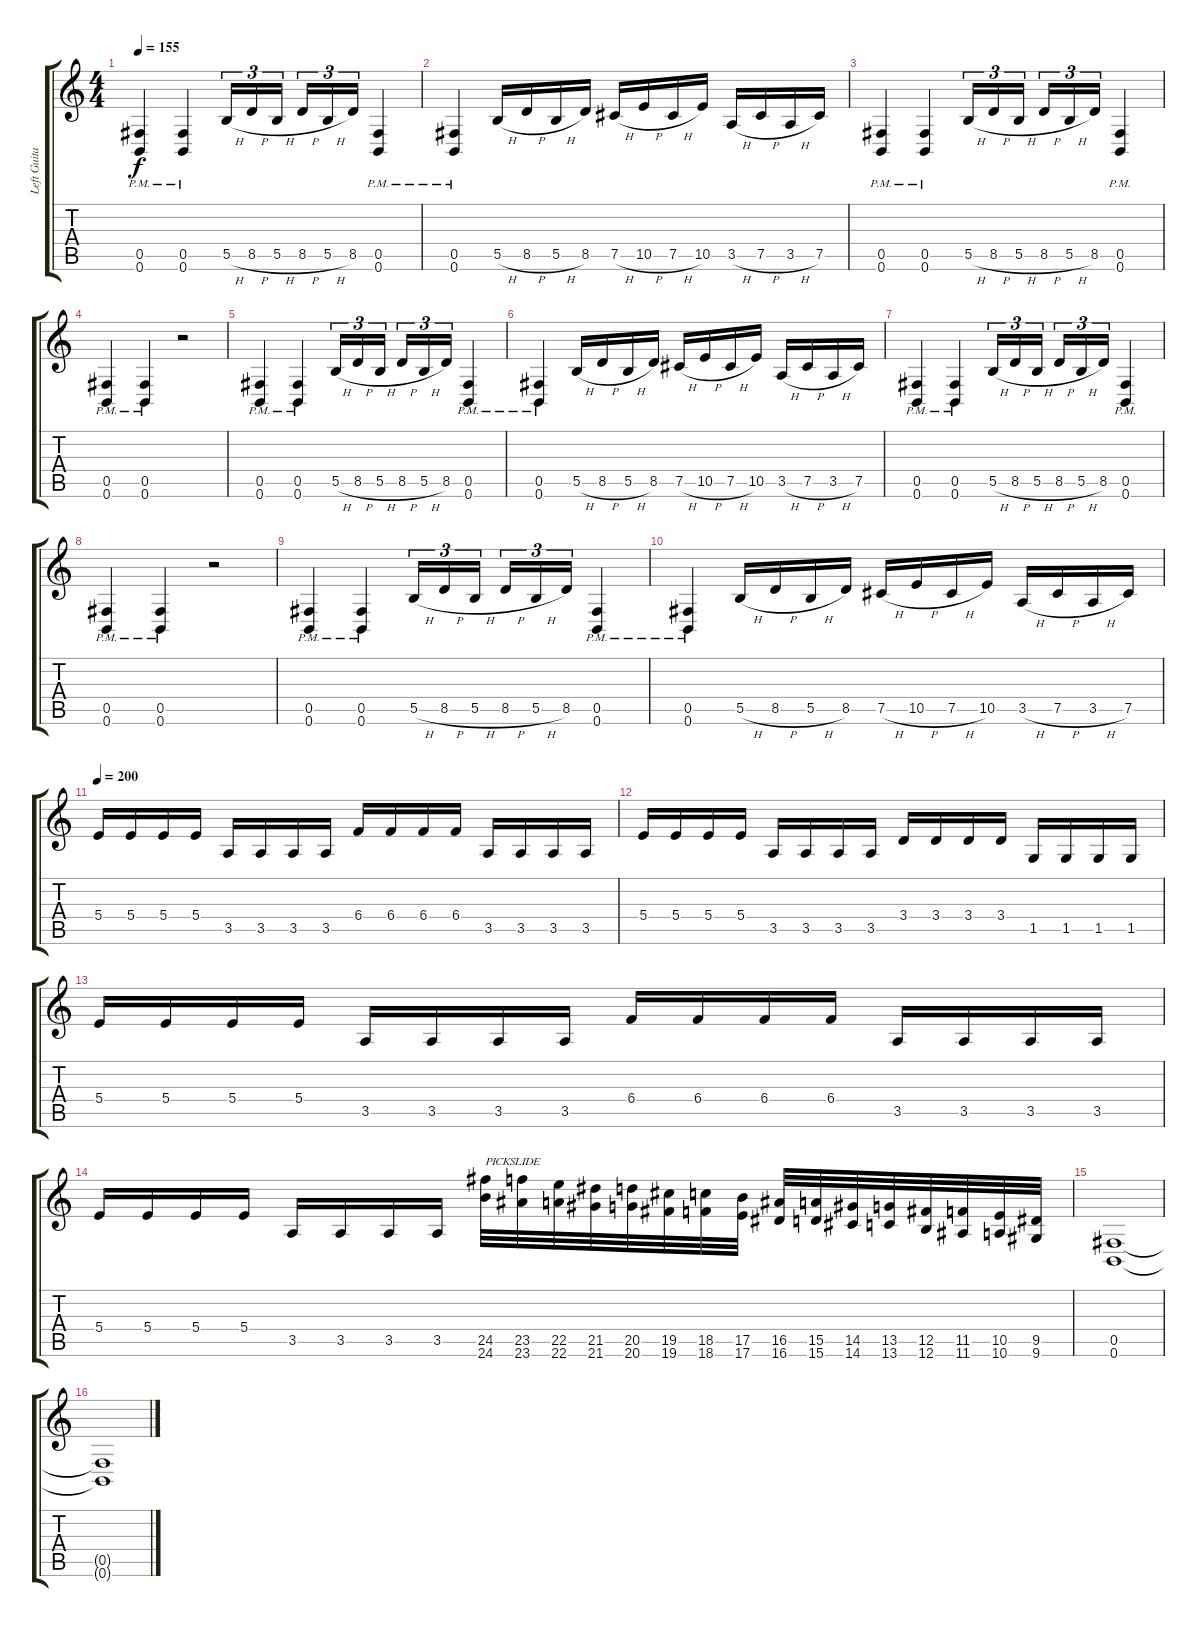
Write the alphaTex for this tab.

\track ("Left Guitar" "Left Guita") {instrument distortionguitar}
\staff {score tabs}
\tuning (Db4 Ab3 E3 B2 Gb2 B1) {hide}
\ts (4 4)
\tempo 155
\clef g2
\ks c
(0.5{pm} 0.6{pm}).4{dy f} (0.5{pm} 0.6{pm}).4 5.5{h}.16{tu (3 2)} 8.5{h}.16{tu (3 2)} 5.5{h}.16{tu (3 2) beam splitsecondary} 8.5{h}.16{tu (3 2)} 5.5{h}.16{tu (3 2)} 8.5.16{tu (3 2)} (0.5{pm} 0.6{pm}).4 |
(0.5{pm} 0.6{pm}).4 5.5{h}.16 8.5{h}.16 5.5{h}.16 8.5.16 7.5{h}.16 10.5{h}.16 7.5{h}.16 10.5.16 3.5{h}.16 7.5{h}.16 3.5{h}.16 7.5.16 |
(0.5{pm} 0.6{pm}).4 (0.5{pm} 0.6{pm}).4 5.5{h}.16{tu (3 2)} 8.5{h}.16{tu (3 2)} 5.5{h}.16{tu (3 2) beam splitsecondary} 8.5{h}.16{tu (3 2)} 5.5{h}.16{tu (3 2)} 8.5.16{tu (3 2)} (0.5{pm} 0.6{pm}).4 |
(0.5{pm} 0.6{pm}).4 (0.5{pm} 0.6{pm}).4 r.2 |
(0.5{pm} 0.6{pm}).4 (0.5{pm} 0.6{pm}).4 5.5{h}.16{tu (3 2)} 8.5{h}.16{tu (3 2)} 5.5{h}.16{tu (3 2) beam splitsecondary} 8.5{h}.16{tu (3 2)} 5.5{h}.16{tu (3 2)} 8.5.16{tu (3 2)} (0.5{pm} 0.6{pm}).4 |
(0.5{pm} 0.6{pm}).4 5.5{h}.16 8.5{h}.16 5.5{h}.16 8.5.16 7.5{h}.16 10.5{h}.16 7.5{h}.16 10.5.16 3.5{h}.16 7.5{h}.16 3.5{h}.16 7.5.16 |
(0.5{pm} 0.6{pm}).4 (0.5{pm} 0.6{pm}).4 5.5{h}.16{tu (3 2)} 8.5{h}.16{tu (3 2)} 5.5{h}.16{tu (3 2) beam splitsecondary} 8.5{h}.16{tu (3 2)} 5.5{h}.16{tu (3 2)} 8.5.16{tu (3 2)} (0.5{pm} 0.6{pm}).4 |
(0.5{pm} 0.6{pm}).4 (0.5{pm} 0.6{pm}).4 r.2 |
(0.5{pm} 0.6{pm}).4 (0.5{pm} 0.6{pm}).4 5.5{h}.16{tu (3 2)} 8.5{h}.16{tu (3 2)} 5.5{h}.16{tu (3 2) beam splitsecondary} 8.5{h}.16{tu (3 2)} 5.5{h}.16{tu (3 2)} 8.5.16{tu (3 2)} (0.5{pm} 0.6{pm}).4 |
(0.5{pm} 0.6{pm}).4 5.5{h}.16 8.5{h}.16 5.5{h}.16 8.5.16 7.5{h}.16 10.5{h}.16 7.5{h}.16 10.5.16 3.5{h}.16 7.5{h}.16 3.5{h}.16 7.5.16 |
\tempo 200
5.4.16 5.4.16 5.4.16 5.4.16 3.5.16 3.5.16 3.5.16 3.5.16 6.4.16 6.4.16 6.4.16 6.4.16 3.5.16 3.5.16 3.5.16 3.5.16 |
5.4.16 5.4.16 5.4.16 5.4.16 3.5.16 3.5.16 3.5.16 3.5.16 3.4.16 3.4.16 3.4.16 3.4.16 1.5.16 1.5.16 1.5.16 1.5.16 |
5.4.16 5.4.16 5.4.16 5.4.16 3.5.16 3.5.16 3.5.16 3.5.16 6.4.16 6.4.16 6.4.16 6.4.16 3.5.16 3.5.16 3.5.16 3.5.16 |
5.4.16 5.4.16 5.4.16 5.4.16 3.5.16 3.5.16 3.5.16 3.5.16 (24.5 24.6).32{txt "PICKSLIDE"} (23.5 23.6).32 (22.5 22.6).32 (21.5 21.6).32 (20.5 20.6).32 (19.5 19.6).32 (18.5 18.6).32 (17.5 17.6).32 (16.5 16.6).32 (15.5 15.6).32 (14.5 14.6).32 (13.5 13.6).32 (12.5 12.6).32 (11.5 11.6).32 (10.5 10.6).32 (9.5 9.6).32 |
(0.5 0.6).1 |
(0.5{t} 0.6{t}).1
